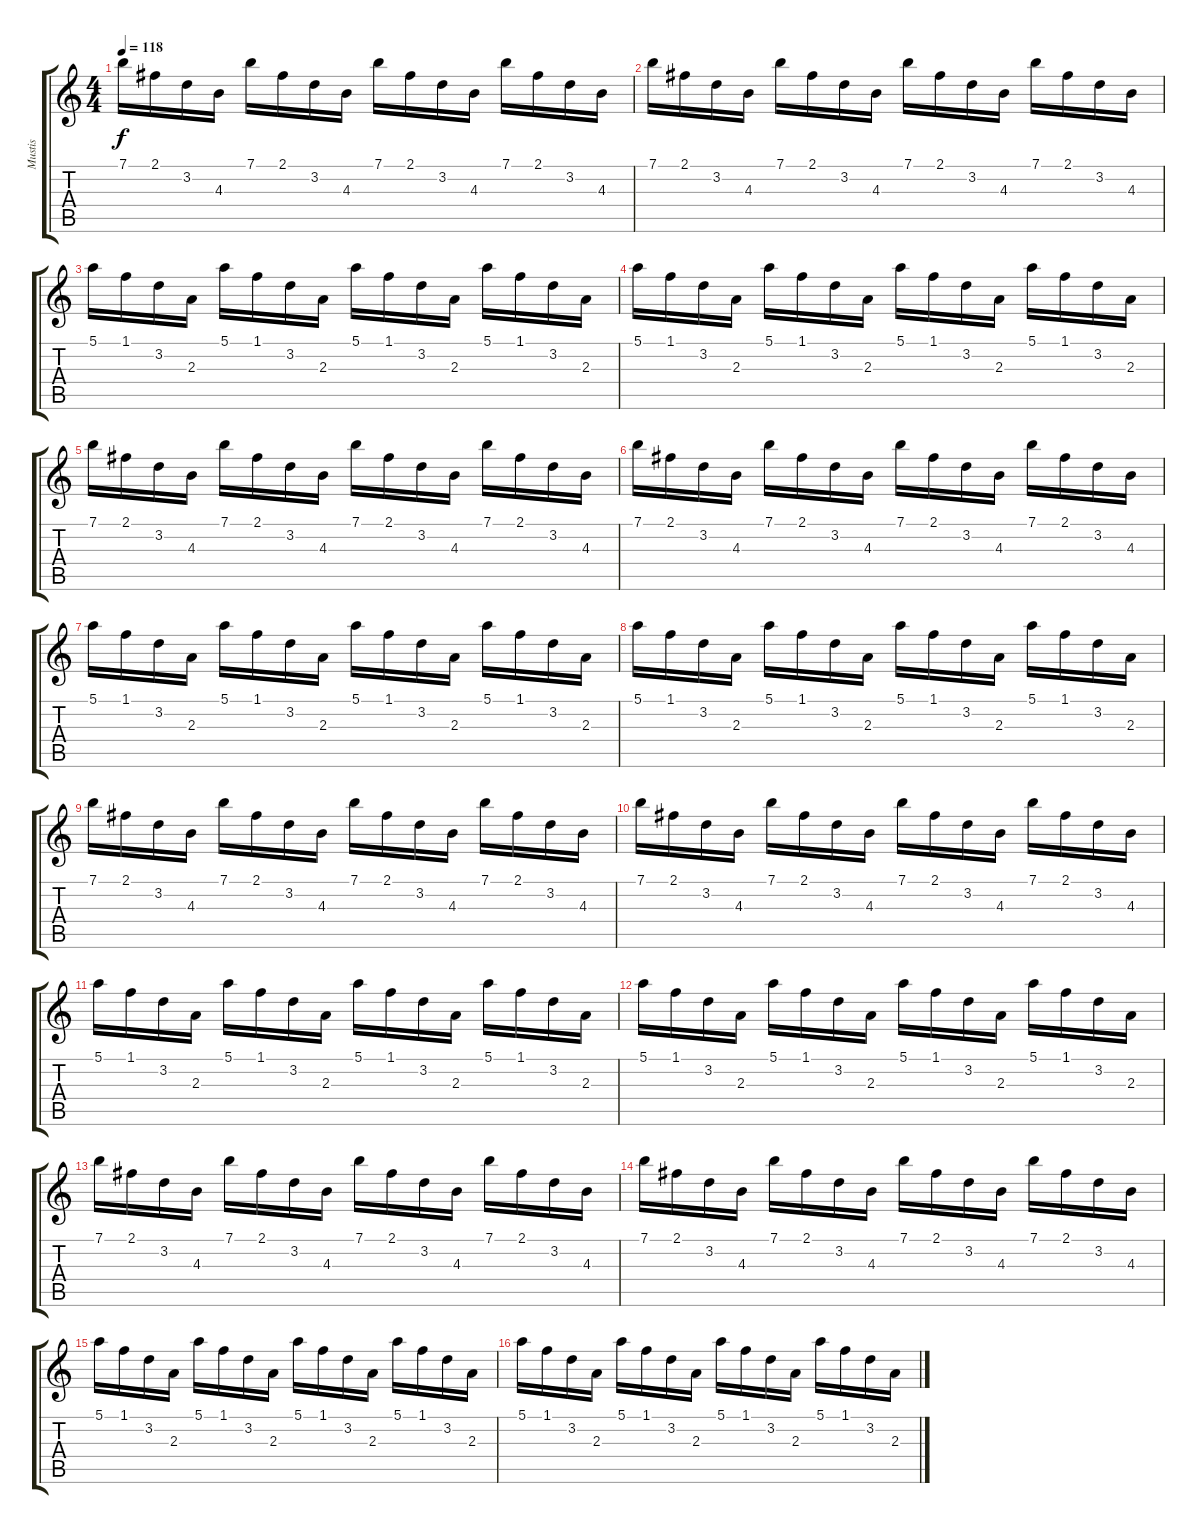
\track ("Mustis" "Mustis") {instrument celesta}
\staff {score tabs}
\tuning (E5 B4 G4 D4 A3 E3) {hide}
\ts (4 4)
\tempo 118
\clef g2
\ks c
7.1.16{dy f} 2.1.16 3.2.16 4.3.16 7.1.16 2.1.16 3.2.16 4.3.16 7.1.16 2.1.16 3.2.16 4.3.16 7.1.16 2.1.16 3.2.16 4.3.16 |
7.1.16 2.1.16 3.2.16 4.3.16 7.1.16 2.1.16 3.2.16 4.3.16 7.1.16 2.1.16 3.2.16 4.3.16 7.1.16 2.1.16 3.2.16 4.3.16 |
5.1.16 1.1.16 3.2.16 2.3.16 5.1.16 1.1.16 3.2.16 2.3.16 5.1.16 1.1.16 3.2.16 2.3.16 5.1.16 1.1.16 3.2.16 2.3.16 |
5.1.16 1.1.16 3.2.16 2.3.16 5.1.16 1.1.16 3.2.16 2.3.16 5.1.16 1.1.16 3.2.16 2.3.16 5.1.16 1.1.16 3.2.16 2.3.16 |
7.1.16 2.1.16 3.2.16 4.3.16 7.1.16 2.1.16 3.2.16 4.3.16 7.1.16 2.1.16 3.2.16 4.3.16 7.1.16 2.1.16 3.2.16 4.3.16 |
7.1.16 2.1.16 3.2.16 4.3.16 7.1.16 2.1.16 3.2.16 4.3.16 7.1.16 2.1.16 3.2.16 4.3.16 7.1.16 2.1.16 3.2.16 4.3.16 |
5.1.16 1.1.16 3.2.16 2.3.16 5.1.16 1.1.16 3.2.16 2.3.16 5.1.16 1.1.16 3.2.16 2.3.16 5.1.16 1.1.16 3.2.16 2.3.16 |
5.1.16 1.1.16 3.2.16 2.3.16 5.1.16 1.1.16 3.2.16 2.3.16 5.1.16 1.1.16 3.2.16 2.3.16 5.1.16 1.1.16 3.2.16 2.3.16 |
7.1.16 2.1.16 3.2.16 4.3.16 7.1.16 2.1.16 3.2.16 4.3.16 7.1.16 2.1.16 3.2.16 4.3.16 7.1.16 2.1.16 3.2.16 4.3.16 |
7.1.16 2.1.16 3.2.16 4.3.16 7.1.16 2.1.16 3.2.16 4.3.16 7.1.16 2.1.16 3.2.16 4.3.16 7.1.16 2.1.16 3.2.16 4.3.16 |
5.1.16 1.1.16 3.2.16 2.3.16 5.1.16 1.1.16 3.2.16 2.3.16 5.1.16 1.1.16 3.2.16 2.3.16 5.1.16 1.1.16 3.2.16 2.3.16 |
5.1.16 1.1.16 3.2.16 2.3.16 5.1.16 1.1.16 3.2.16 2.3.16 5.1.16 1.1.16 3.2.16 2.3.16 5.1.16 1.1.16 3.2.16 2.3.16 |
7.1.16 2.1.16 3.2.16 4.3.16 7.1.16 2.1.16 3.2.16 4.3.16 7.1.16 2.1.16 3.2.16 4.3.16 7.1.16 2.1.16 3.2.16 4.3.16 |
7.1.16 2.1.16 3.2.16 4.3.16 7.1.16 2.1.16 3.2.16 4.3.16 7.1.16 2.1.16 3.2.16 4.3.16 7.1.16 2.1.16 3.2.16 4.3.16 |
5.1.16 1.1.16 3.2.16 2.3.16 5.1.16 1.1.16 3.2.16 2.3.16 5.1.16 1.1.16 3.2.16 2.3.16 5.1.16 1.1.16 3.2.16 2.3.16 |
5.1.16 1.1.16 3.2.16 2.3.16 5.1.16 1.1.16 3.2.16 2.3.16 5.1.16 1.1.16 3.2.16 2.3.16 5.1.16 1.1.16 3.2.16 2.3.16
